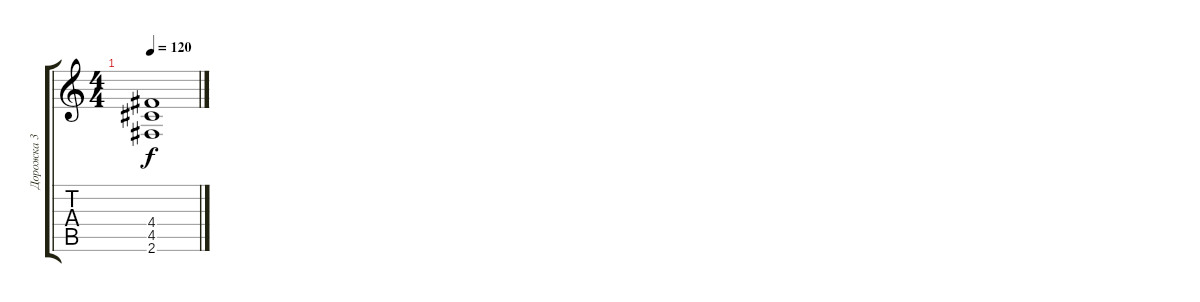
\track ("Дорожка 3" "Дорожка 3") {solo instrument distortionguitar}
\staff {score tabs}
\tuning (E4 B3 G3 D3 A2 E2) {hide}
\ts (4 4)
\tempo 120
\clef g2
\ks c
(4.4 4.5 2.6).1{dy f}
